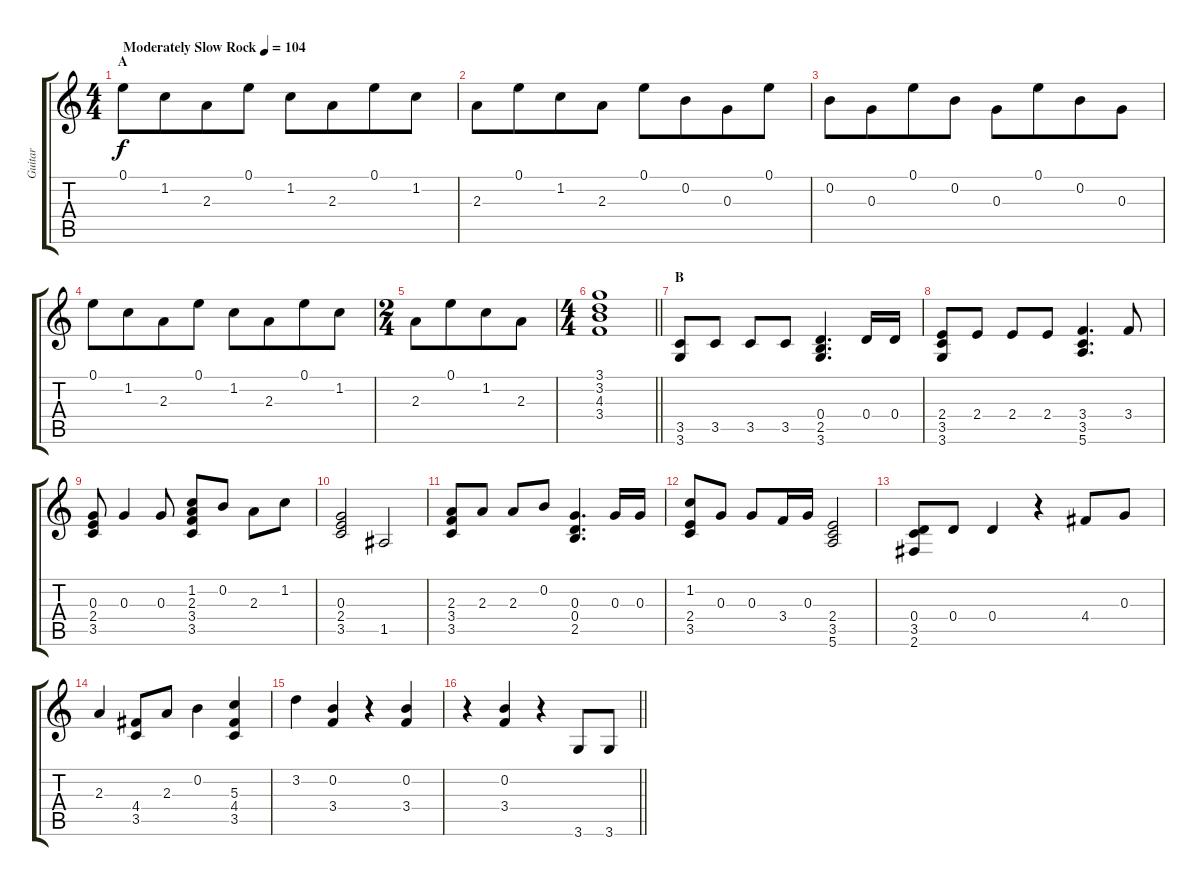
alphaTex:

\track ("Guitar" "Guitar") {instrument electricguitarclean}
\staff {score tabs}
\tuning (E4 B3 G3 D3 A2 E2) {hide}
\ts (4 4)
\section ("" "A")
\tempo (104 "Moderately Slow Rock")
\clef g2
\ks c
0.1.8{dy f instrument electricguitarclean} 1.2.8{beam merge} 2.3.8 0.1.8 1.2.8 2.3.8{beam merge} 0.1.8 1.2.8 |
2.3.8 0.1.8{beam merge} 1.2.8 2.3.8 0.1.8 0.2.8{beam merge} 0.3.8 0.1.8 |
0.2.8 0.3.8{beam merge} 0.1.8 0.2.8 0.3.8 0.1.8{beam merge} 0.2.8 0.3.8 |
0.1.8 1.2.8{beam merge} 2.3.8 0.1.8 1.2.8 2.3.8{beam merge} 0.1.8 1.2.8 |
\ts (2 4)
2.3.8 0.1.8{beam merge} 1.2.8 2.3.8 |
\ts (4 4)
\barLineRight lightlight
(3.1 3.2 4.3 3.4).1 |
\section ("" "B")
(3.5 3.6).8 3.5.8 3.5.8 3.5.8 (0.4 2.5 3.6).4{d} 0.4.16 0.4.16 |
(2.4 3.5 3.6).8 2.4.8 2.4.8 2.4.8 (3.4 3.5 5.6).4{d} 3.4.8 |
(0.3 2.4 3.5).8 0.3.4 0.3.8 (1.2 2.3 3.4 3.5).8 0.2.8 2.3.8 1.2.8 |
(0.3 2.4 3.5).2 1.5.2 |
(2.3 3.4 3.5).8 2.3.8 2.3.8 0.2.8 (0.3 0.4 2.5).4{d} 0.3.16 0.3.16 |
(1.2 2.4 3.5).8 0.3.8 0.3.8 3.4.16 0.3.16 (2.4 3.5 5.6).2 |
(0.4 3.5 2.6).8 0.4.8 0.4.4 r.4 4.4.8 0.3.8 |
2.3.4 (4.4 3.5).8 2.3.8 0.2.4 (5.3 4.4 3.5).4 |
3.2.4 (0.2 3.4).4 r.4 (0.2 3.4).4 |
\barLineRight lightlight
r.4 (0.2 3.4).4 r.4 3.6.8 3.6.8
